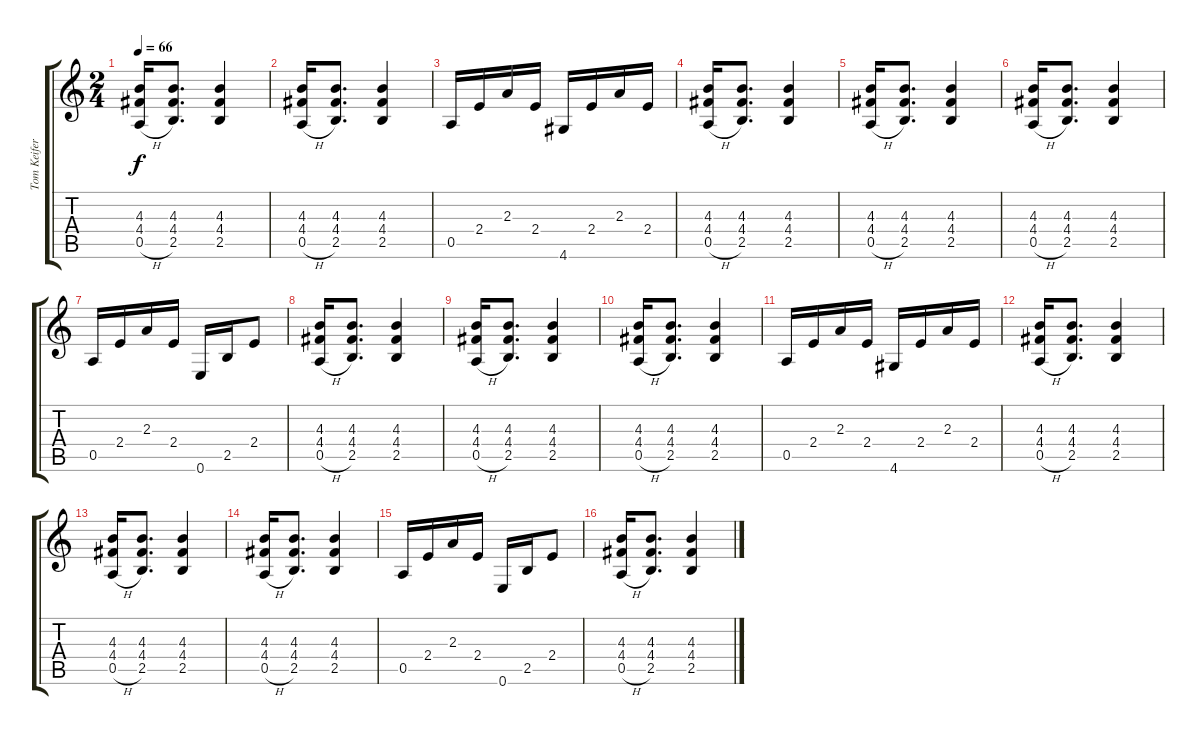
\track ("Tom Keifer" "Tom Keifer") {instrument distortionguitar}
\staff {score tabs}
\tuning (E4 B3 G3 D3 A2 E2) {hide}
\ts (2 4)
\tempo 66
\clef g2
\ks c
(4.3 4.4 0.5{h}).16{dy f} (4.3 4.4 2.5).8{d} (4.3 4.4 2.5).4 |
(4.3 4.4 0.5{h}).16 (4.3 4.4 2.5).8{d} (4.3 4.4 2.5).4 |
0.5.16 2.4.16 2.3.16 2.4.16 4.6.16 2.4.16 2.3.16 2.4.16 |
(4.3 4.4 0.5{h}).16 (4.3 4.4 2.5).8{d} (4.3 4.4 2.5).4 |
(4.3 4.4 0.5{h}).16 (4.3 4.4 2.5).8{d} (4.3 4.4 2.5).4 |
(4.3 4.4 0.5{h}).16 (4.3 4.4 2.5).8{d} (4.3 4.4 2.5).4 |
0.5.16 2.4.16 2.3.16 2.4.16 0.6.16 2.5.16 2.4.8 |
(4.3 4.4 0.5{h}).16 (4.3 4.4 2.5).8{d} (4.3 4.4 2.5).4 |
(4.3 4.4 0.5{h}).16 (4.3 4.4 2.5).8{d} (4.3 4.4 2.5).4 |
(4.3 4.4 0.5{h}).16 (4.3 4.4 2.5).8{d} (4.3 4.4 2.5).4 |
0.5.16 2.4.16 2.3.16 2.4.16 4.6.16 2.4.16 2.3.16 2.4.16 |
(4.3 4.4 0.5{h}).16 (4.3 4.4 2.5).8{d} (4.3 4.4 2.5).4 |
(4.3 4.4 0.5{h}).16 (4.3 4.4 2.5).8{d} (4.3 4.4 2.5).4 |
(4.3 4.4 0.5{h}).16 (4.3 4.4 2.5).8{d} (4.3 4.4 2.5).4 |
0.5.16 2.4.16 2.3.16 2.4.16 0.6.16 2.5.16 2.4.8 |
(4.3 4.4 0.5{h}).16 (4.3 4.4 2.5).8{d} (4.3 4.4 2.5).4
